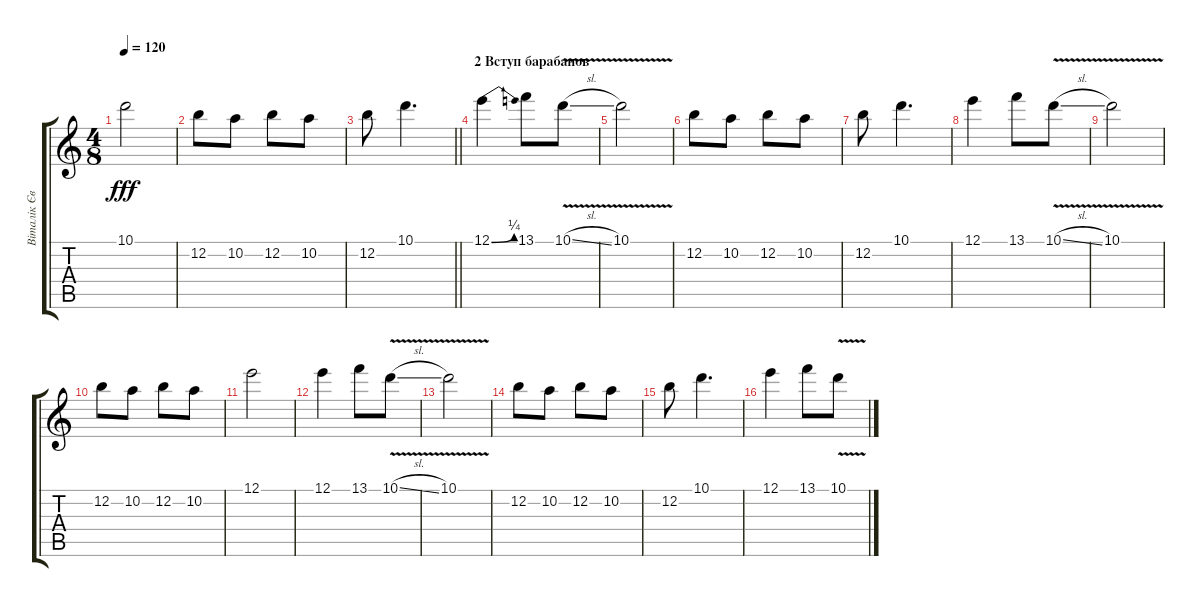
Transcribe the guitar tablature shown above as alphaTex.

\track ("Віталік Євтушенко - Guitar 2" "Віталік Єв") {instrument electricguitarjazz}
\staff {score tabs}
\tuning (E4 B3 G3 D3 A2 D2) {hide}
\ts (4 8)
\tempo 120
\clef g2
\ks c
10.1.2{dy fff} |
12.2.8 10.2.8 12.2.8 10.2.8 |
\barLineRight lightlight
12.2.8 10.1.4{d} |
\section ("" "2 Вступ барабанов")
12.1{be (bend 0 0 60 1)}.4{instrument overdrivenguitar} 13.1.8 10.1{v sl}.8 |
10.1{v}.2 |
12.2.8 10.2.8 12.2.8 10.2.8 |
12.2.8 10.1.4{d} |
12.1.4 13.1.8 10.1{v sl}.8 |
10.1{v}.2 |
12.2.8 10.2.8 12.2.8 10.2.8 |
12.1.2 |
12.1.4 13.1.8 10.1{v sl}.8 |
10.1{v}.2 |
12.2.8 10.2.8 12.2.8 10.2.8 |
12.2.8 10.1.4{d} |
12.1.4 13.1.8 10.1{v sl}.8
